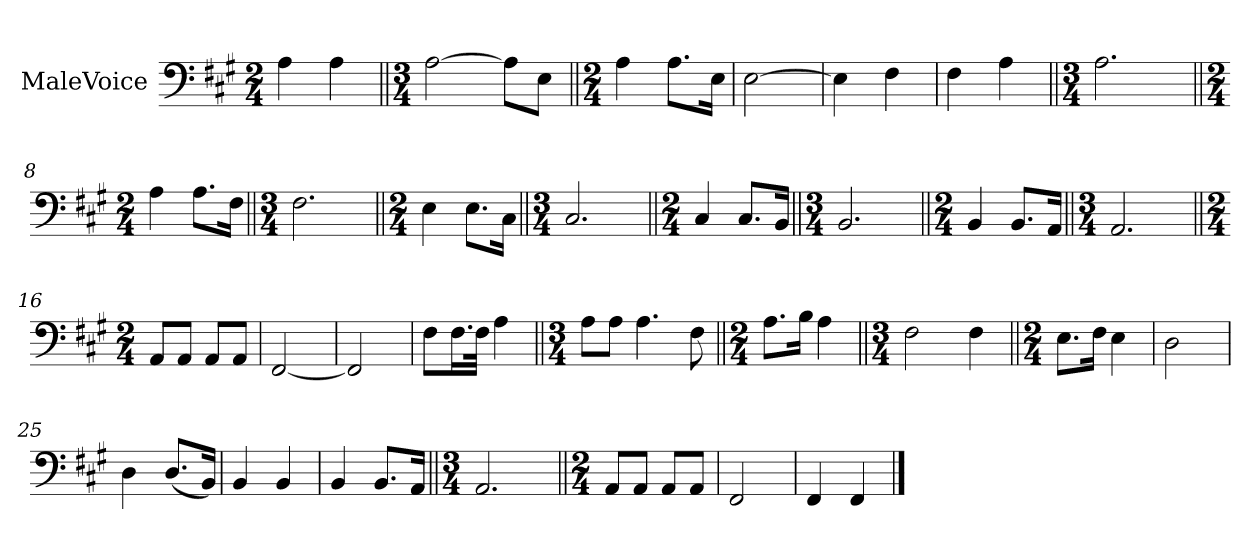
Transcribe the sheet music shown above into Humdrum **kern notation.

**kern
*part1
*staff1
*I"MaleVoice
*clefF4
*k[f#c#g#]
*M2/4
*MM84
=1
4A
4A
=2||
*M3/4
[2A
8A\L]
8E\J
=3||
*M2/4
4A
8.A\L
16E\Jk
=4
[2E
=5
4E]
4F#
=6
4F#
4A
=7||
*M3/4
2.A
=8||
*M2/4
4A
8.A\L
16F#\Jk
=9||
*M3/4
2.F#
=10||
*M2/4
4E
8.E\L
16C#\Jk
=11||
*M3/4
2.C#
=12||
*M2/4
4C#
8.C#/L
16BB/Jk
=13||
*M3/4
2.BB
=14||
*M2/4
4BB
8.BB/L
16AA/Jk
=15||
*M3/4
2.AA
=16||
*M2/4
8AA/L
8AA/J
8AA/L
8AA/J
=17
[2FF#
=18
2FF#]
=19
8F#\L
16.F#\L
32F#\JJk
4A
=20||
*M3/4
8A\L
8A\J
4.A
8F#
=21||
*M2/4
8.A\L
16B\Jk
4A
=22||
*M3/4
2F#
4F#
=23||
*M2/4
8.E\L
16F#\Jk
4E
=24
2D
=25
4D
(8.D/L
16BB/Jk)
=26
4BB
4BB
=27
4BB
8.BB/L
16AA/Jk
=28||
*M3/4
2.AA
=29||
*M2/4
8AA/L
8AA/J
8AA/L
8AA/J
=30
2FF#
=31
4FF#
4FF#
==
*-
